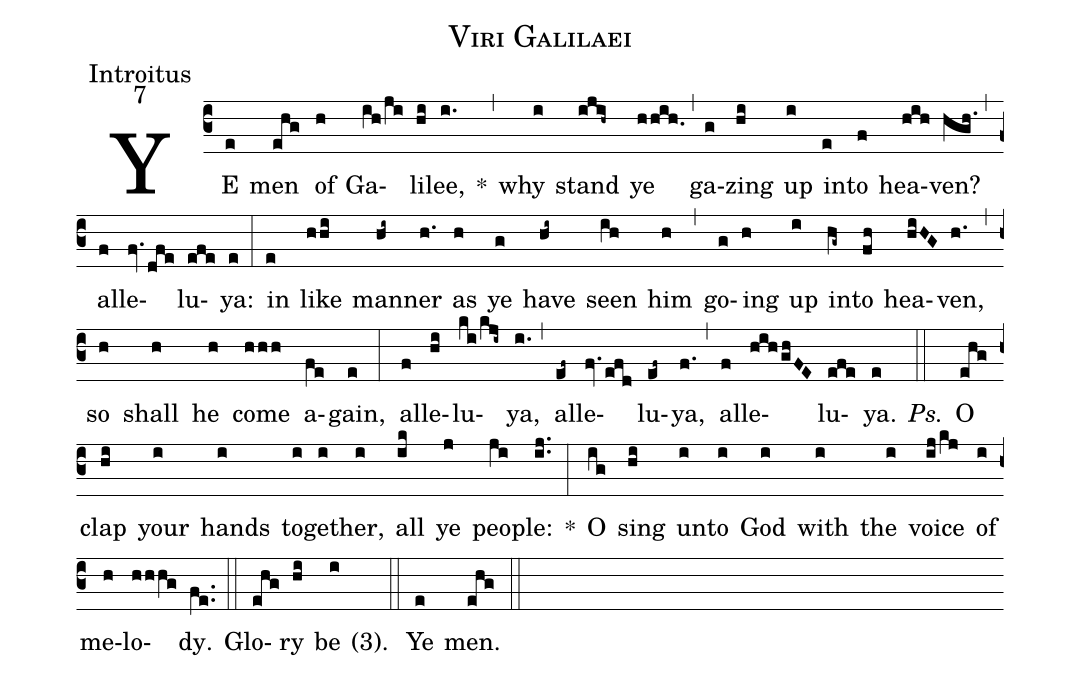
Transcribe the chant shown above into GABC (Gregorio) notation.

name:Viri Galilaei;
office-part:Introitus;
mode:7;
%%
(c3) YE(e) men(ehg) of(h) Ga(ih/ji)li(hi)lee,(i.) *(,) why(i) stand(ijih~) ye(hhih.0) (,) ga(g)zing(hi) up(i) in(e)to(f) hea(hih)ven?(hgh.) (,) al(f)le(fv.1/dfe)lu(efe)ya:(e) (:) in(e) like(hhi) man(hi~)ner(h.) as(h) ye(g) have(hi~) seen(ih) him(h) (,) go(g)ing(h) up(i) in(hg~)to(fh) hea(hiHG)ven,(h.) (,) so(h) shall(h) he(h) come(hhh) a(fe)gain,(e) (:) al(f)le(hi)lu(ki/kji~)ya,(i.) (,) al(ef~)le(fv.1efd)lu(ef~)ya,(f.) (,) al(f)le(hih/ghFE)lu(efe)ya.(e) <i>Ps.</i>(::) O(ehg) clap(hi) your(i) hands(i) to(i)ge(i)ther,(i) all(ik) ye(j) peo(ji)ple:(ij..) *(:) O(ig) sing(hi) un(i)to(i) God(i) with(i) the(i) voice(ij/kj) of(i) me(h)lo(hhhg)dy.(fe..) (::) Glo(ehg)ry(hi) be(i) <v>(</v>3<v>)</v>.() (::) Ye(e) men.(ehg) (::)
